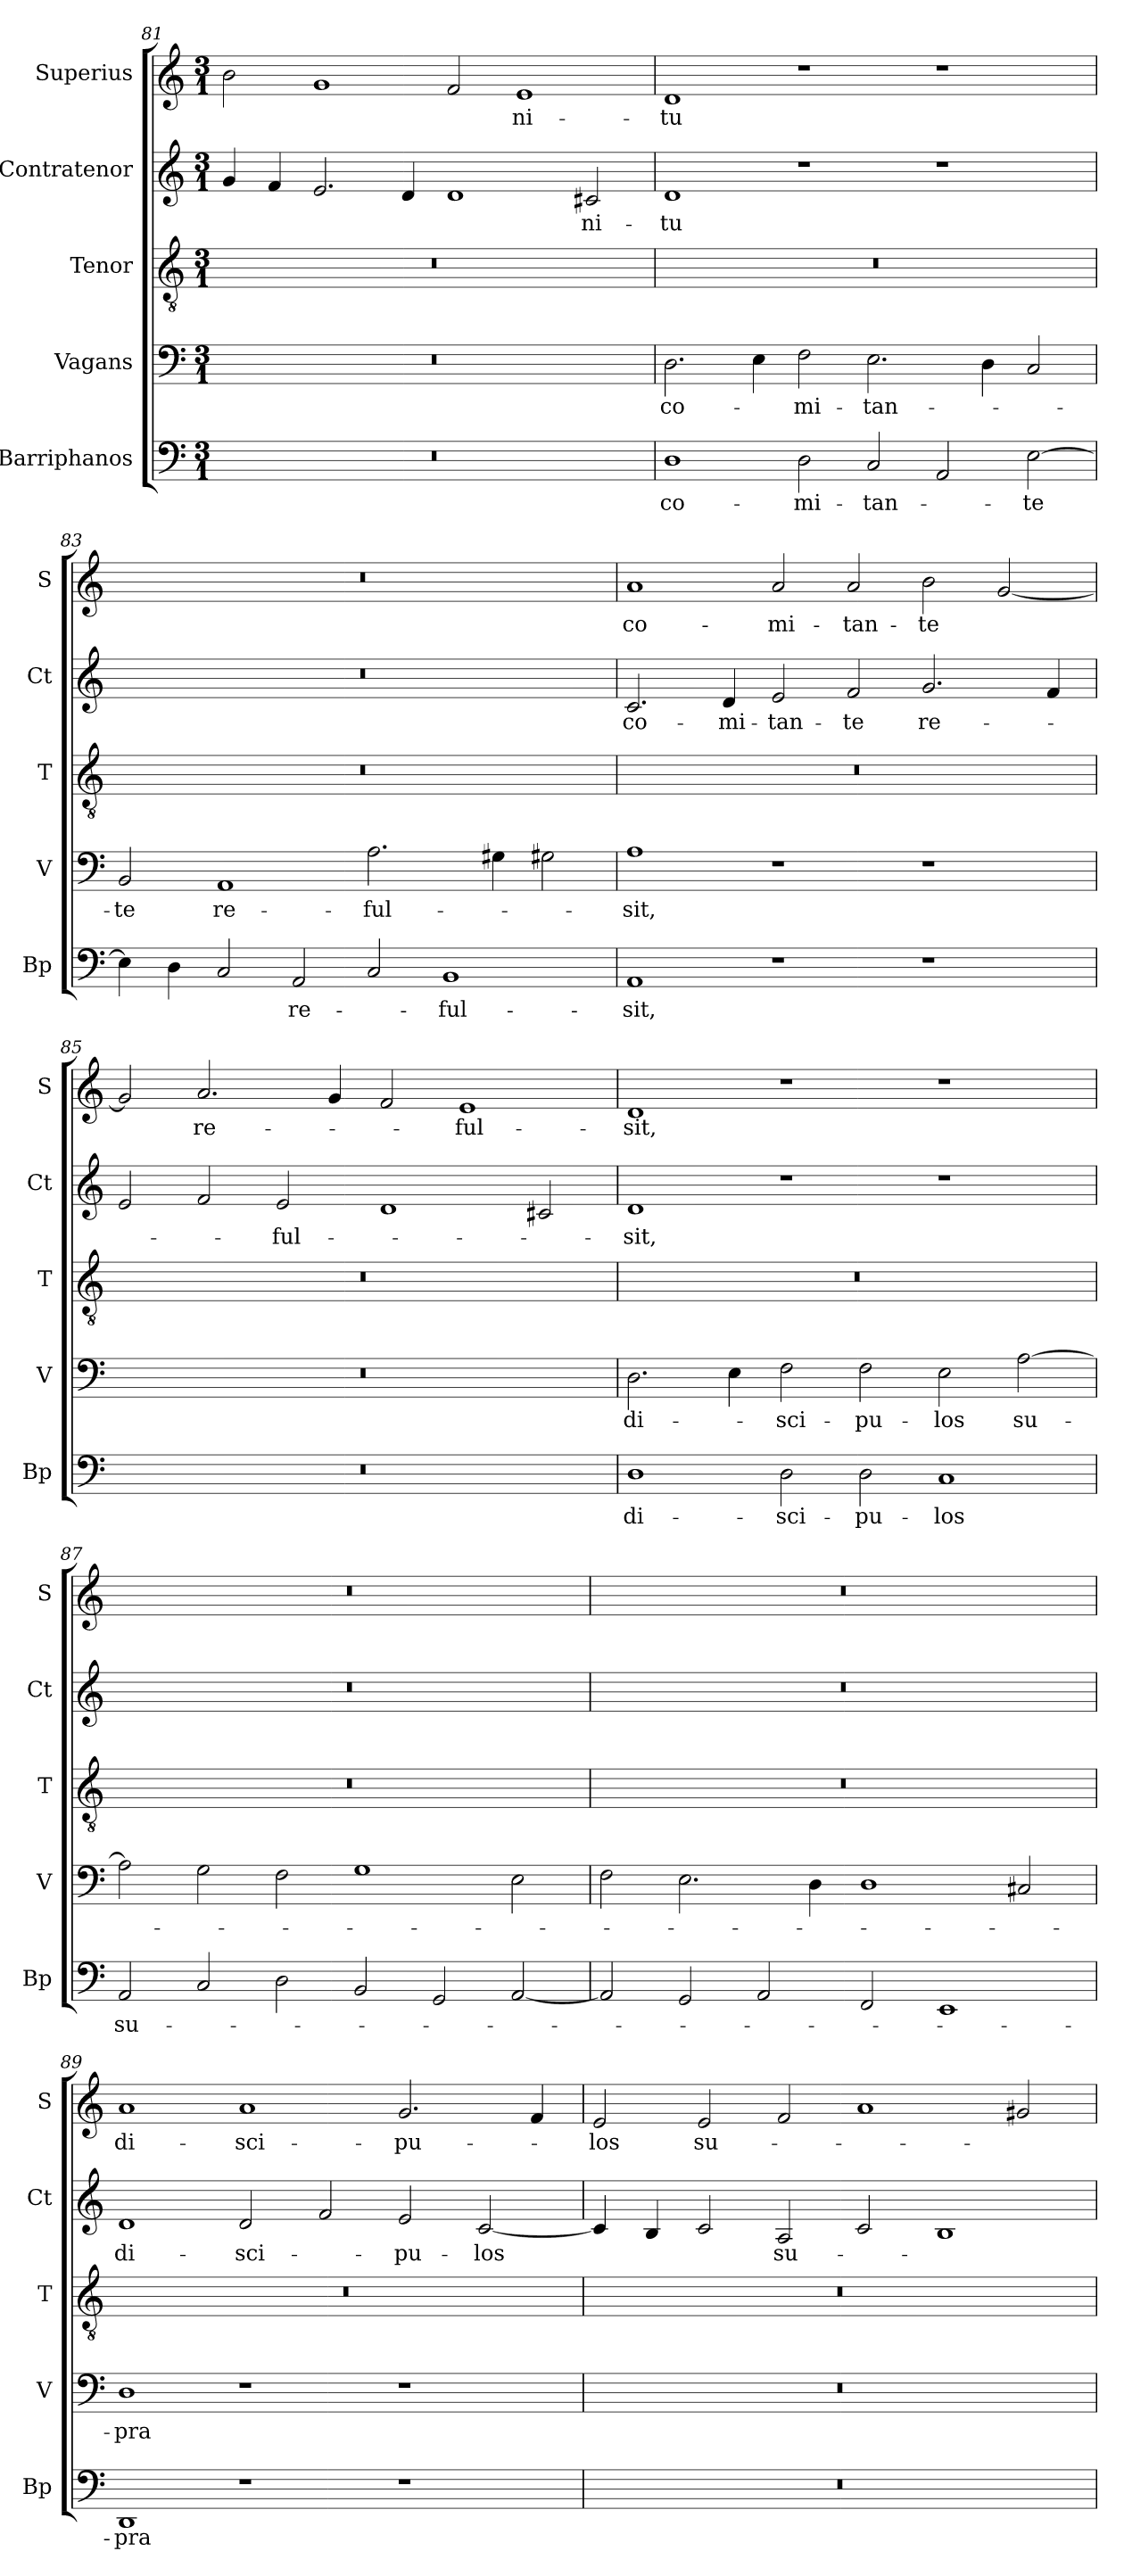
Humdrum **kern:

**kern	**text	**kern	**text	**kern	**kern	**text	**kern	**text
*part5	*part5	*part4	*part4	*part3	*part2	*part2	*part1	*part1
*staff5	*staff5	*staff4	*staff4	*staff3	*staff2	*staff2	*staff1	*staff1
*I"Barriphanos	*	*I"Vagans	*	*I"Tenor	*I"Contratenor	*	*I"Superius	*
*I'Bp	*	*I'V	*	*I'T	*I'Ct	*	*I'S	*
*clefF4	*	*clefF4	*	*clefGv2	*clefG2	*	*clefG2	*
*k[]	*	*k[]	*	*k[]	*k[]	*	*k[]	*
*M3/1	*	*M3/1	*	*M3/1	*M3/1	*	*M3/1	*
=81	=81	=81	=81	=81	=81	=81	=81	=81
0.r	.	0.r	.	0.r	4g/	.	2b\	.
.	.	.	.	.	4f/	.	.	.
.	.	.	.	.	2.e/	.	1g	.
.	.	.	.	.	4d/	.	.	.
.	.	.	.	.	1d	.	2f/	.
.	.	.	.	.	.	.	1e	-ni-
.	.	.	.	.	2c#X/	-ni-	.	.
=82	=82	=82	=82	=82	=82	=82	=82	=82
1D	co-	2.D\	co-	0.r	1d	-tu	1d	-tu
.	.	4E\	.	.	.	.	.	.
2D\	-mi-	2F\	-mi-	.	1r	.	1r	.
2C/	-tan-	2.E\	-tan-	.	.	.	.	.
2AA/	.	.	.	.	1r	.	1r	.
.	.	4D\	.	.	.	.	.	.
[2E\	-te	2C/	.	.	.	.	.	.
=83	=83	=83	=83	=83	=83	=83	=83	=83
4E\]	.	2BB/	-te	0.r	0.r	.	0.r	.
4D\	.	.	.	.	.	.	.	.
2C/	.	1AA	re-	.	.	.	.	.
2AA/	re-	.	.	.	.	.	.	.
2C/	.	2.A\	-ful-	.	.	.	.	.
1BB	-ful-	.	.	.	.	.	.	.
.	.	4G#X\	.	.	.	.	.	.
.	.	2G#X\	.	.	.	.	.	.
=84	=84	=84	=84	=84	=84	=84	=84	=84
1AA	-sit,	1A	-sit,	0.r	2.c/	co-	1a	co-
.	.	.	.	.	4d/	-mi-	.	.
1r	.	1r	.	.	2e/	-tan-	2a/	-mi-
.	.	.	.	.	2f/	-te	2a/	-tan-
1r	.	1r	.	.	2.g/	re-	2b\	-te
.	.	.	.	.	.	.	[2g/	.
.	.	.	.	.	4f/	.	.	.
=85	=85	=85	=85	=85	=85	=85	=85	=85
0.r	.	0.r	.	0.r	2e/	.	2g/]	.
.	.	.	.	.	2f/	.	2.a/	re-
.	.	.	.	.	2e/	-ful-	.	.
.	.	.	.	.	.	.	4g/	.
.	.	.	.	.	1d	.	2f/	.
.	.	.	.	.	.	.	1e	-ful-
.	.	.	.	.	2c#X/	.	.	.
=86	=86	=86	=86	=86	=86	=86	=86	=86
1D	di-	2.D\	di-	0.r	1d	-sit,	1d	-sit,
.	.	4E\	.	.	.	.	.	.
2D\	-sci-	2F\	-sci-	.	1r	.	1r	.
2D\	-pu-	2F\	-pu-	.	.	.	.	.
1C	-los	2E\	-los	.	1r	.	1r	.
.	.	[2A\	su-	.	.	.	.	.
=87	=87	=87	=87	=87	=87	=87	=87	=87
2AA/	su-	2A\]	.	0.r	0.r	.	0.r	.
2C/	.	2G\	.	.	.	.	.	.
2D\	.	2F\	.	.	.	.	.	.
2BB/	.	1G	.	.	.	.	.	.
2GG/	.	.	.	.	.	.	.	.
[2AA/	.	2E\	.	.	.	.	.	.
=88	=88	=88	=88	=88	=88	=88	=88	=88
2AA/]	.	2F\	.	0.r	0.r	.	0.r	.
2GG/	.	2.E\	.	.	.	.	.	.
2AA/	.	.	.	.	.	.	.	.
.	.	4D\	.	.	.	.	.	.
2FF/	.	1D	.	.	.	.	.	.
1EE	.	.	.	.	.	.	.	.
.	.	2C#X/	.	.	.	.	.	.
=89	=89	=89	=89	=89	=89	=89	=89	=89
1DD	-pra	1D	-pra	0.r	1d	di-	1a	di-
1r	.	1r	.	.	2d/	-sci-	1a	-sci-
.	.	.	.	.	2f/	.	.	.
1r	.	1r	.	.	2e/	-pu-	2.g/	-pu-
.	.	.	.	.	[2c/	-los	.	.
.	.	.	.	.	.	.	4f/	.
=90	=90	=90	=90	=90	=90	=90	=90	=90
0.r	.	0.r	.	0.r	4c/]	.	2e/	-los
.	.	.	.	.	4B/	.	.	.
.	.	.	.	.	2c/	.	2e/	su-
.	.	.	.	.	2A/	su-	2f/	.
.	.	.	.	.	2c/	.	1a	.
.	.	.	.	.	1B	.	.	.
.	.	.	.	.	.	.	2g#X/	.
=	=	=	=	=	=	=	=	=
*-	*-	*-	*-	*-	*-	*-	*-	*-
